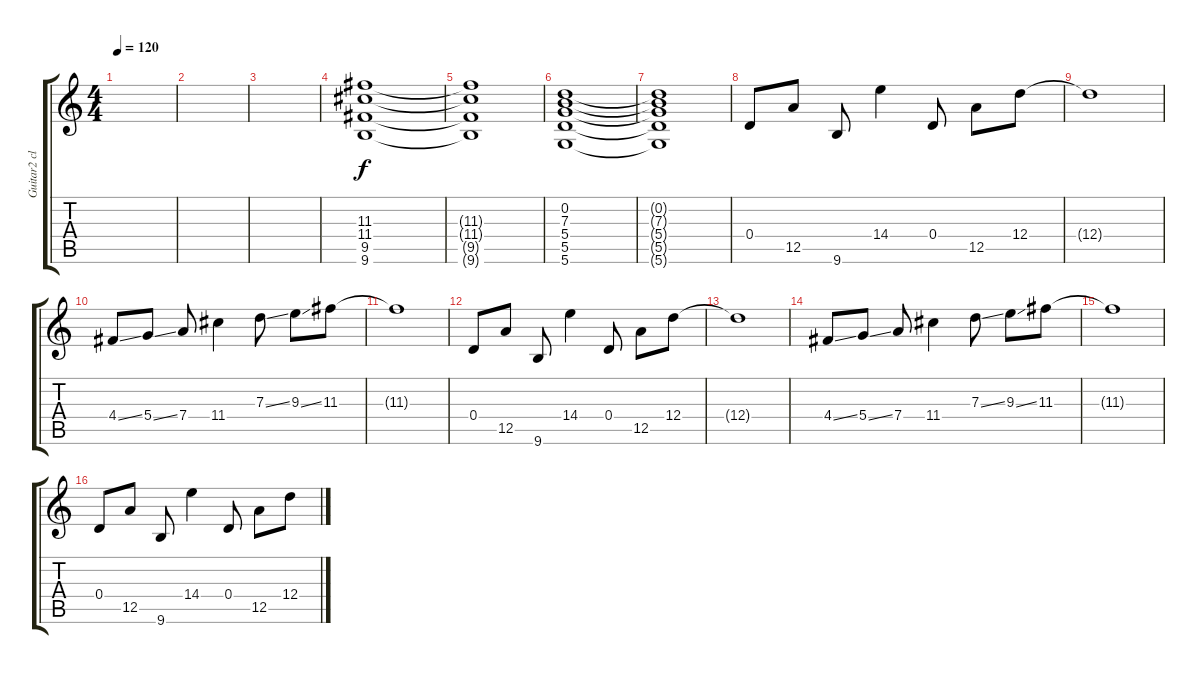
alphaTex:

\track ("Guitar2 clean" "Guitar2 cl") {instrument electricguitarclean}
\staff {score tabs}
\tuning (E4 B3 G3 D3 A2 D2) {hide}
\ts (4 4)
\tempo 120
\clef g2
\ks c
|
|
|
(11.3 11.4 9.5 9.6).1 |
(11.3{t} 11.4{t} 9.5{t} 9.6{t}).1 |
(0.2 7.3 5.4 5.5 5.6).1 |
(0.2{t} 7.3{t} 5.4{t} 5.5{t} 5.6{t}).1 |
0.4.8 12.5.8 9.6.8 14.4.4 0.4.8 12.5.8 12.4.8 |
12.4{t}.1 |
4.4{ss}.8 5.4{ss}.8 7.4.8 11.4.4 7.3{ss}.8 9.3{ss}.8 11.3.8 |
11.3{t}.1 |
0.4.8 12.5.8 9.6.8 14.4.4 0.4.8 12.5.8 12.4.8 |
12.4{t}.1 |
4.4{ss}.8 5.4{ss}.8 7.4.8 11.4.4 7.3{ss}.8 9.3{ss}.8 11.3.8 |
11.3{t}.1 |
0.4.8 12.5.8 9.6.8 14.4.4 0.4.8 12.5.8 12.4.8
